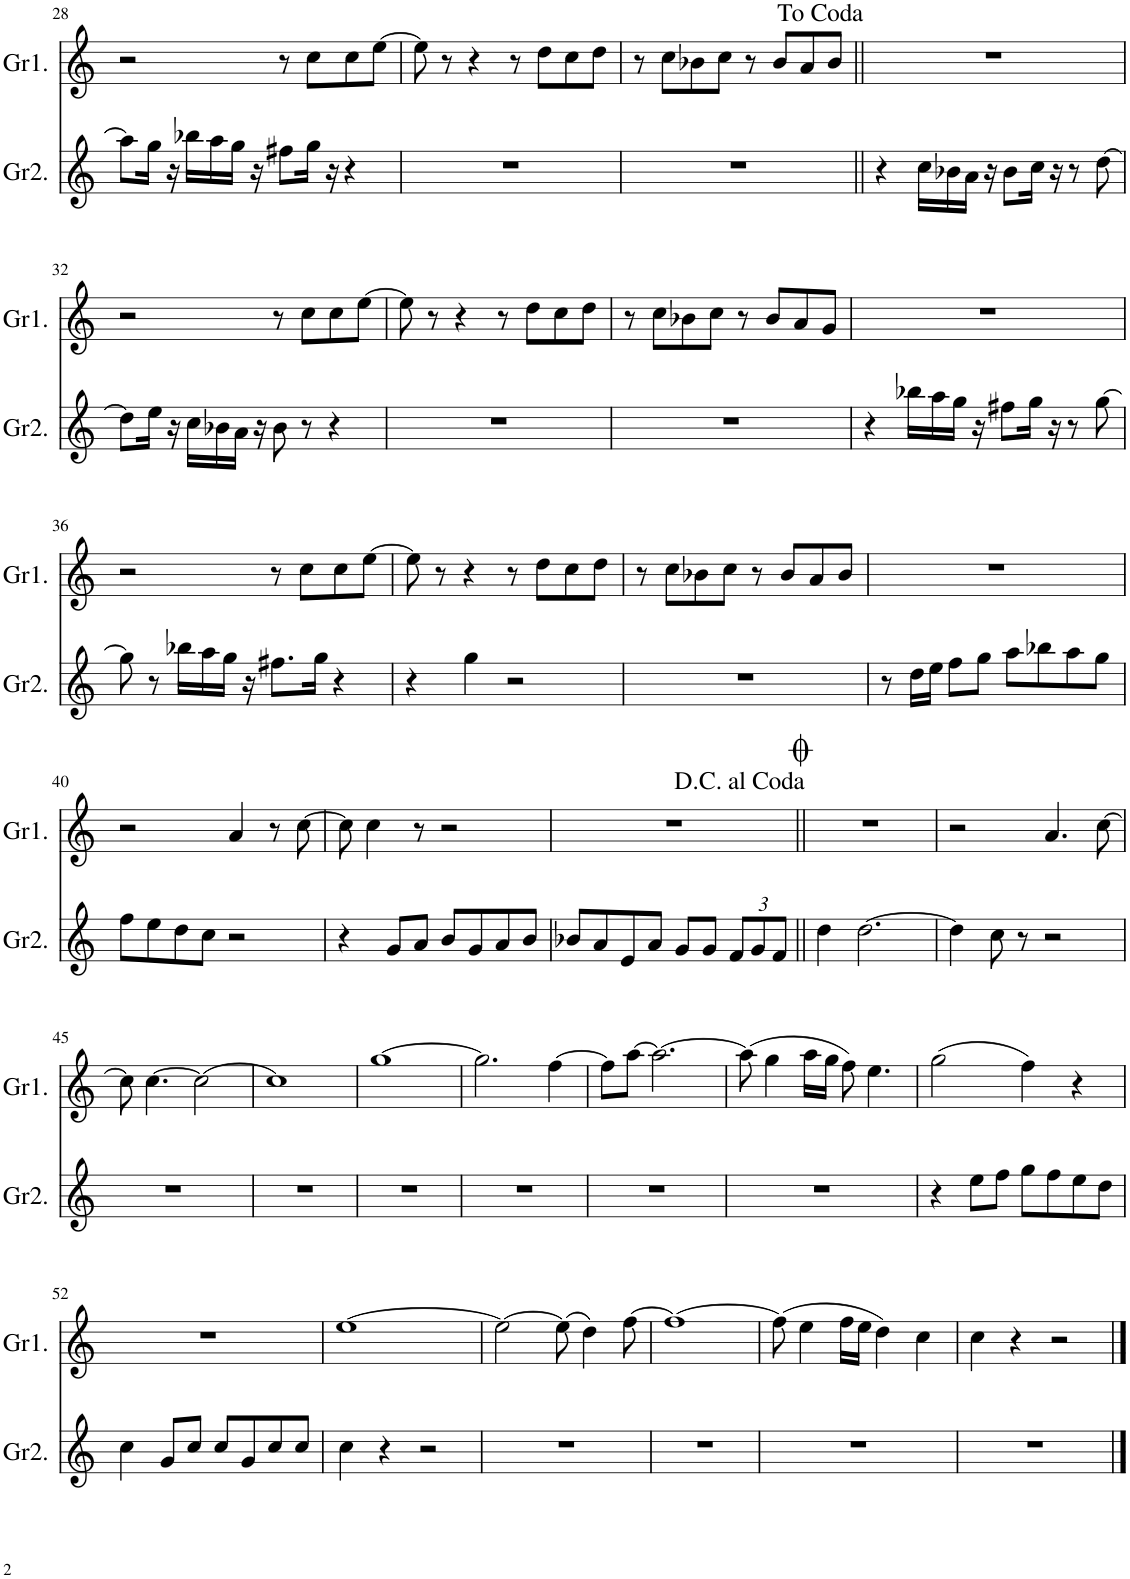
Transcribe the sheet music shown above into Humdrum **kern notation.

**kern	**kern
*part2	*part1
*staff2	*staff1
*I"Gralla2	*I"Gralla1
*I'Gr2.	*I'Gr1.
!!LO:PB:g=z
*clefG2	*clefG2
*k[]	*k[]
*M4/4	*M4/4
*met(c)	*met(c)
=28	=28
8aa\L]	2r
16gg\Jk	.
16r	.
16bb-X\LL	.
16aa\	.
16gg\JJ	.
16r	.
8ff#X\L	8r
16gg\Jk	8cc\L
16r	.
4r	8cc\
.	[8ee\J
=29	=29
1r	8ee\]
.	8r
.	4r
.	8r
.	8dd\L
.	8cc\
.	8dd\J
=30	=30
1r	8r
.	8cc\L
.	8b-X\
.	8cc\J
.	8r
.	8b-/L
.	8a/
.	8b-/J
=31||	=31||
4r	1r
16cc\LL	.
16b-X\	.
16a\JJ	.
16r	.
8b-\L	.
16cc\Jk	.
16r	.
8r	.
[8dd\	.
!!LO:LB:g=z
=32	=32
8dd\L]	2r
16ee\Jk	.
16r	.
16cc\LL	.
16b-X\	.
16a\JJ	.
16r	.
8b-\	8r
8r	8cc\L
4r	8cc\
.	[8ee\J
=33	=33
1r	8ee\]
.	8r
.	4r
.	8r
.	8dd\L
.	8cc\
.	8dd\J
=34	=34
1r	8r
.	8cc\L
.	8b-X\
.	8cc\J
.	8r
.	8b-/L
.	8a/
.	8g/J
=35	=35
4r	1r
16bb-X\LL	.
16aa\	.
16gg\JJ	.
16r	.
8ff#X\L	.
16gg\Jk	.
16r	.
8r	.
[8gg\	.
!!LO:LB:g=z
=36	=36
8gg\]	2r
8r	.
16bb-X\LL	.
16aa\	.
16gg\JJ	.
16r	.
8.ff#X\L	8r
.	8cc\L
16gg\Jk	.
4r	8cc\
.	[8ee\J
=37	=37
4r	8ee\]
.	8r
4gg\	4r
2r	8r
.	8dd\L
.	8cc\
.	8dd\J
=38	=38
1r	8r
.	8cc\L
.	8b-X\
.	8cc\J
.	8r
.	8b-/L
.	8a/
.	8b-/J
=39	=39
8r	1r
16dd\LL	.
16ee\JJ	.
8ff\L	.
8gg\J	.
8aa\L	.
8bb-X\	.
8aa\	.
8gg\J	.
!!LO:LB:g=z
=40	=40
8ff\L	2r
8ee\	.
8dd\	.
8cc\J	.
2r	4a/
.	8r
.	[8cc\
=41	=41
4r	8cc\]
.	4cc\
8g/L	.
8a/J	8r
8b/L	2r
8g/	.
8a/	.
8b/J	.
=42	=42
8b-X/L	1r
8a/	.
8e/	.
8a/J	.
8g/L	.
8g/J	.
*Xbrackettup	*
12f/L	.
12g/	.
12f/J	.
=43||	=43||
4dd\	1r
[2.dd\	.
=44	=44
4dd\]	2r
8cc\	.
8r	.
2r	4.a/
.	[8cc\
!!LO:LB:g=z
=45	=45
1r	8cc\]
.	[4.cc\
.	2cc\_
=46	=46
1r	1cc]
=47	=47
1r	[1gg
=48	=48
1r	2.gg\]
.	[4ff\
=49	=49
1r	8ff\L]
.	[8aa\J
.	2.aa\_
=50	=50
1r	(8aa\]
.	4gg\
.	16aa\LL
.	16gg\JJ
.	8ff\)
.	4.ee\
=51	=51
4r	(2gg\
8ee\L	.
8ff\J	.
8gg\L	4ff\)
8ff\	.
8ee\	4r
8dd\J	.
!!LO:LB:g=z
=52	=52
4cc\	1r
8g/L	.
8cc/J	.
8cc/L	.
8g/	.
8cc/	.
8cc/J	.
=53	=53
4cc\	[1ee
4r	.
2r	.
=54	=54
1r	2ee\_
.	(8ee\]
.	4dd\)
.	[8ff\
=55	=55
1r	1ff_
=56	=56
1r	(8ff\]
.	4ee\
.	16ff\LL
.	16ee\JJ
.	4dd\)
.	4cc\
=57	=57
1r	4cc\
.	4r
.	2r
==	==
*-	*-
